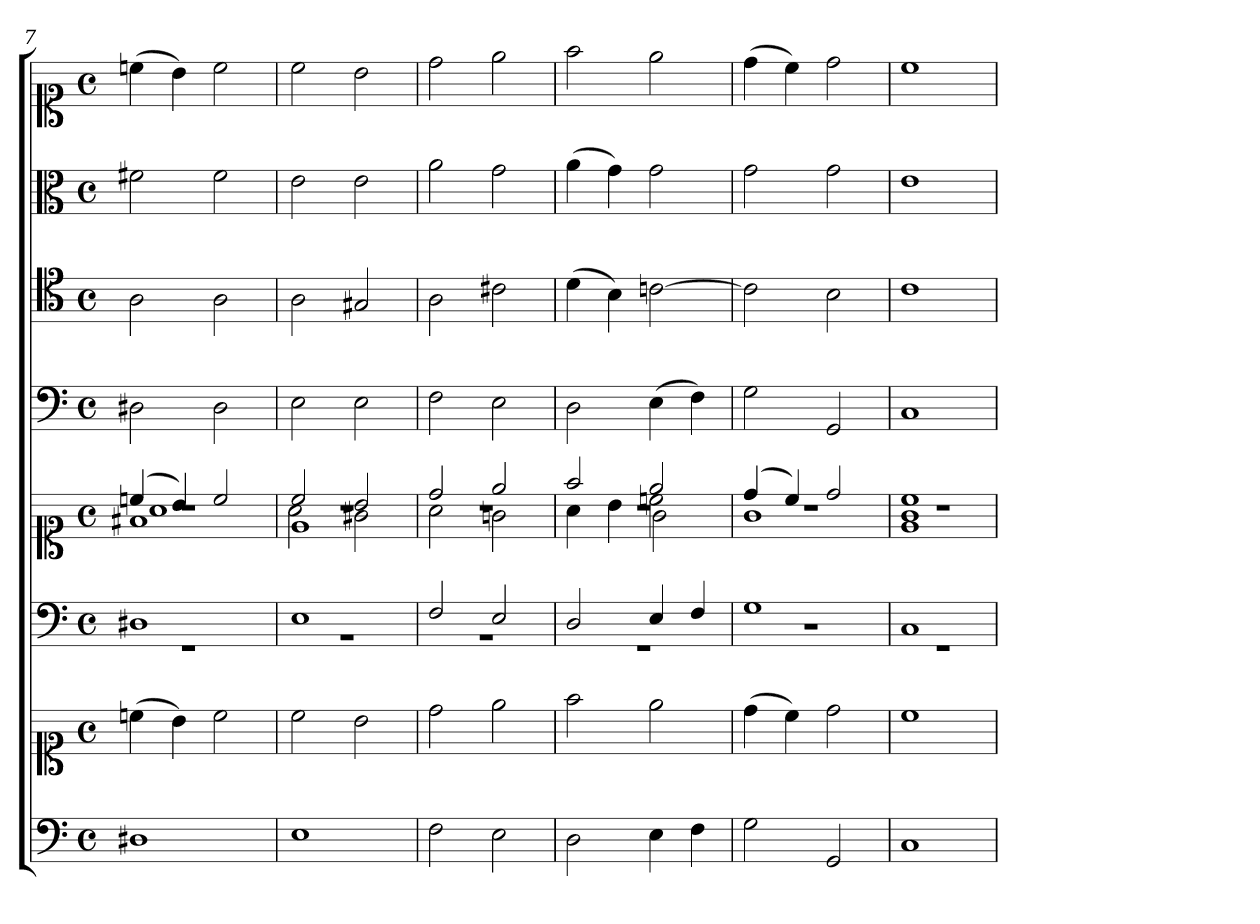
**kern	**kern	**kern	**kern	**kern	**kern	**kern	**kern
*part6	*part6	*part5	*part5	*part4	*part3	*part2	*part1
*staff8	*staff7	*staff6	*staff5	*staff4	*staff3	*staff2	*staff1
*clefF4	*clefC1	*clefF4	*clefC1	*clefF4	*clefC4	*clefC3	*clefC1
*k[]	*k[]	*k[]	*k[]	*k[]	*k[]	*k[]	*k[]
*M4/4	*M4/4	*M4/4	*M4/4	*M4/4	*M4/4	*M4/4	*M4/4
*met(c)	*met(c)	*met(c)	*met(c)	*met(c)	*met(c)	*met(c)	*met(c)
=7	=7	=7	=7	=7	=7	=7	=7
*	*	*^	*^	*	*	*	*
*	*	*	*	*	*^	*	*	*	*
*	*	*	*	*	*	*^	*	*	*	*
1D#X	(4ccn	1D#X	1r	(4ccn	1f#X	1a\	1r	2D#X	2A	2f#X	(4ccn
.	4b)	.	.	4b)	.	.	.	.	.	.	4b)
.	2cc	.	.	2cc	.	.	.	2D#	2A	2f#	2cc
=8	=8	=8	=8	=8	=8	=8	=8	=8	=8	=8	=8
1E	2cc	1E	1r	2cc	1e	2a\	1r	2E	2A	2e	2cc
.	2b	.	.	2b	.	2g#X\	.	2E	2G#X	2e	2b
*	*	*	*	*	*	*v	*v	*	*	*	*
=9	=9	=9	=9	=9	=9	=9	=9	=9	=9	=9
2F	2dd	2F	1r	2dd	2a	1r	2F	2A	2a	2dd
2E	2ee	2E	.	2ee	2gn	.	2E	2c#X	2g	2ee
=10	=10	=10	=10	=10	=10	=10	=10	=10	=10	=10
*	*	*	*	*	*	*^	*	*	*	*
2D	2ff	2D	1r	2ff	4a	4ryy	1r	2D	(4d	(4a	2ff
.	.	.	.	.	4b	4ryy	.	.	4B)	4g)	.
4E	2ee	4E	.	2ee	2ccn	2g\	.	(4E	[2cn	2g	2ee
4F	.	4F	.	.	.	.	.	4F)	.	.	.
=11	=11	=11	=11	=11	=11	=11	=11	=11	=11	=11	=11
2G	(4dd	1G	1r	(4dd	1g	1r	1r	2G	2c]	2g	(4dd
.	4cc)	.	.	4cc)	.	.	.	.	.	.	4cc)
2GG	2dd	.	.	2dd	.	.	.	2GG	2B	2g	2dd
=12	=12	=12	=12	=12	=12	=12	=12	=12	=12	=12	=12
1C	1cc	1C	1r	1cc	1g	1e\	1r	1C	1c	1e	1cc
*	*	*v	*v	*	*	*	*	*	*	*	*
*	*	*	*v	*v	*v	*v	*	*	*	*
=	=	=	=	=	=	=	=
*-	*-	*-	*-	*-	*-	*-	*-
